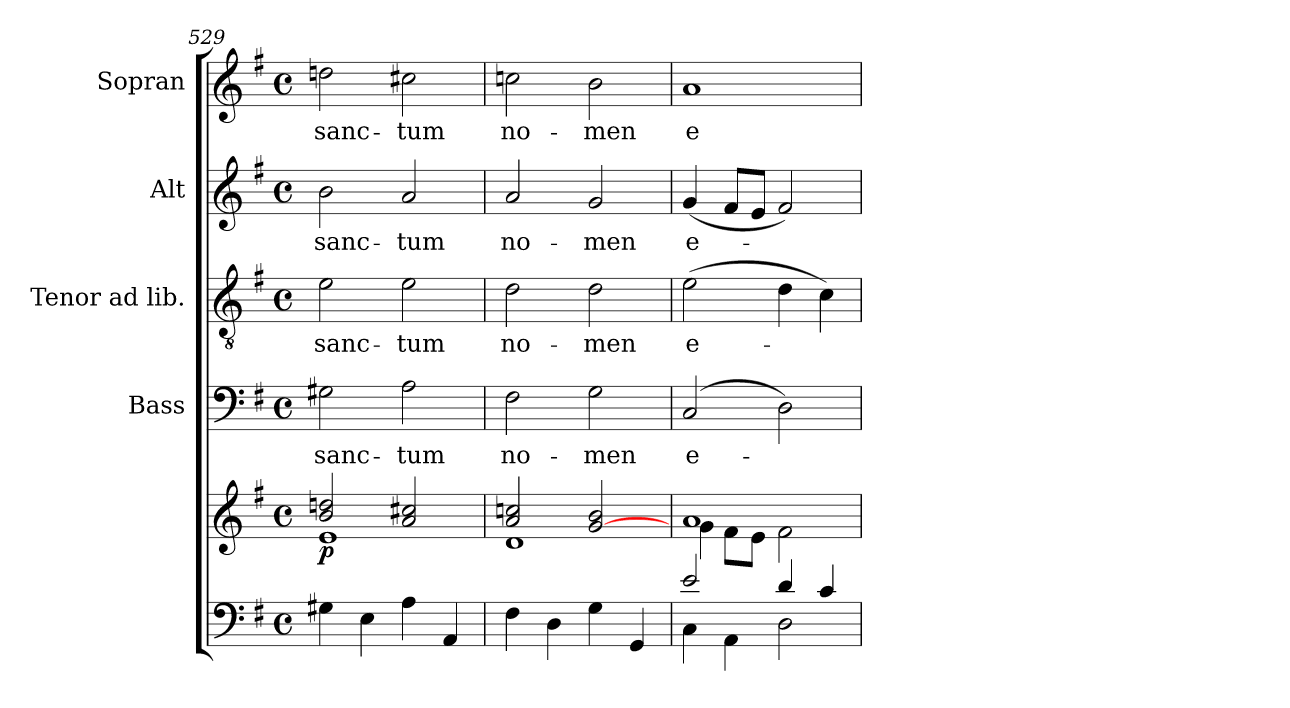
**kern	**kern	**dynam	**kern	**text	**kern	**text	**kern	**text	**kern	**text
*part5	*part5	*part5	*part4	*part4	*part3	*part3	*part2	*part2	*part1	*part1
*staff6	*staff5	*staff5/6	*staff4	*staff4	*staff3	*staff3	*staff2	*staff2	*staff1	*staff1
*	*	*	*I"Bass	*	*I"Tenor ad lib.	*	*I"Alt	*	*I"Sopran	*
*	*	*	*I'B.	*	*I'T.	*	*I'A.	*	*I'S.	*
*clefF4	*clefG2	*	*clefF4	*	*clefGv2	*	*clefG2	*	*clefG2	*
*k[f#]	*k[f#]	*	*k[f#]	*	*k[f#]	*	*k[f#]	*	*k[f#]	*
*G:	*G:	*	*G:	*	*G:	*	*G:	*	*G:	*
*M4/4	*M4/4	*	*M4/4	*	*M4/4	*	*M4/4	*	*M4/4	*
*met(c)	*met(c)	*	*met(c)	*	*met(c)	*	*met(c)	*	*met(c)	*
=529	=529	=529	=529	=529	=529	=529	=529	=529	=529	=529
*	*^	*	*	*	*	*	*	*	*	*
!	!	!	!LO:DY:b	!	!LO:LY:b	!	!LO:LY:b	!	!LO:LY:b	!	!LO:LY:b
4G#X\	2b/ 2ddn/	1e	p	2G#X\	sanc-	2e\	sanc-	2b\	sanc-	2ddn\	sanc-
4E\	.	.	.	.	.	.	.	.	.	.	.
!	!	!	!	!	!LO:LY:b	!	!LO:LY:b	!	!LO:LY:b	!	!LO:LY:b
4A\	2a/ 2cc#X/	.	.	2A\	-tum	2e\	-tum	2a/	-tum	2cc#X\	-tum
4AA/	.	.	.	.	.	.	.	.	.	.	.
=530	=530	=530	=530	=530	=530	=530	=530	=530	=530	=530	=530
!	!	!	!	!	!LO:LY:b	!	!LO:LY:b	!	!LO:LY:b	!	!LO:LY:b
4F#\	2a/ 2ccn/	1d	.	2F#\	no-	2d\	no-	2a/	no-	2ccn\	no-
4D\	.	.	.	.	.	.	.	.	.	.	.
!	!	!	!	!	!LO:LY:b	!	!LO:LY:b	!	!LO:LY:b	!	!LO:LY:b
4G\	[>2g/ 2b/	.	.	2G\	-men	2d\	-men	2g/	-men	2b\	-men
4GG/	.	.	.	.	.	.	.	.	.	.	.
=531	=531	=531	=531	=531	=531	=531	=531	=531	=531	=531	=531
*^	*	*	*	*	*	*	*	*	*	*	*
!	!	!	!	!	!	!LO:LY:b	!	!LO:LY:b	!	!LO:LY:b	!	!LO:LY:b
2e/	4C\	1a	4g\	.	(2C/	e-	(>2e\	e-	(<4g/	e-	1a	e-
.	4AA\	.	8f#\L	.	.	.	.	.	8f#/L	.	.	.
.	.	.	8e\J	.	.	.	.	.	8e/J	.	.	.
4d/	2D\	.	2f#\	.	2D\)	.	4d\	.	2f#/)	.	.	.
4c/	.	.	.	.	.	.	4c\)	.	.	.	.	.
*v	*v	*	*	*	*	*	*	*	*	*	*	*
*	*v	*v	*	*	*	*	*	*	*	*	*
=	=	=	=	=	=	=	=	=	=	=
*-	*-	*-	*-	*-	*-	*-	*-	*-	*-	*-
